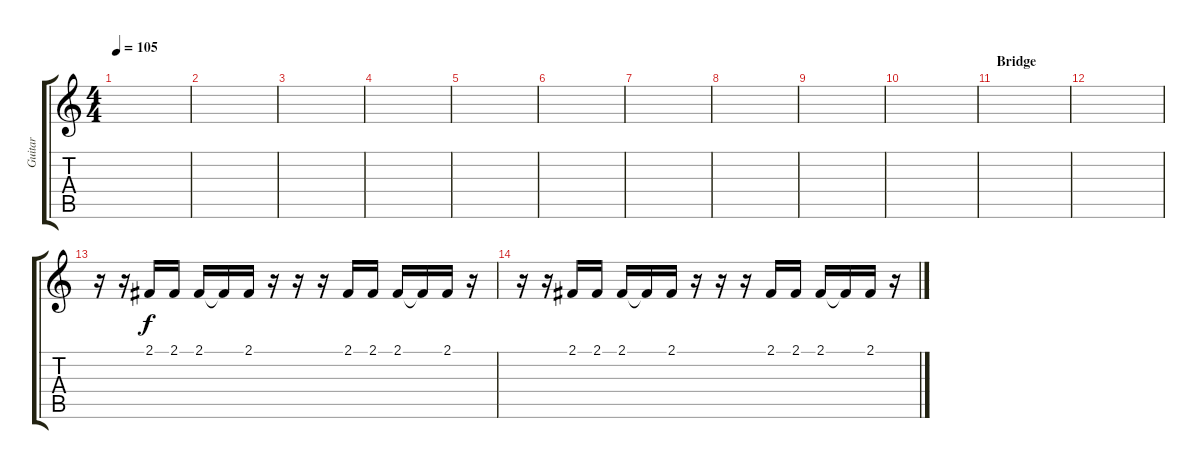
\track ("Guitar" "Guitar") {instrument shamisen}
\staff {score tabs}
\tuning (E4 B3 G3 D3 A2 E2) {hide}
\ts (4 4)
\tempo 105
\clef g2
\ks c
|
|
|
|
|
|
|
|
|
|
\section ("" "Bridge")
|
|
r.16 r.16 2.1.16 2.1.16 2.1.16 2.1{t}.16 2.1.16 r.16 r.16 r.16 2.1.16 2.1.16 2.1.16 2.1{t}.16 2.1.16 r.16 |
r.16 r.16 2.1.16 2.1.16 2.1.16 2.1{t}.16 2.1.16 r.16 r.16 r.16 2.1.16 2.1.16 2.1.16 2.1{t}.16 2.1.16 r.16
